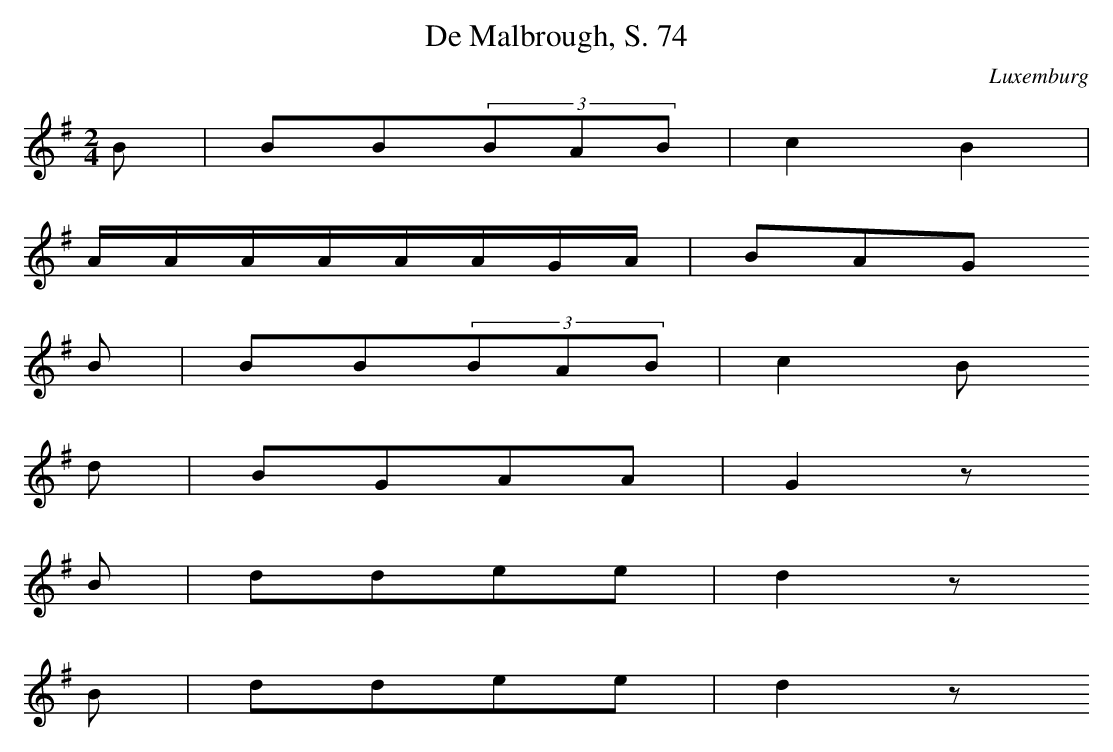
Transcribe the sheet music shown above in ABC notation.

X:1
T: De Malbrough, S. 74
O: Luxemburg
M: 2/4
L: 1/16
K: G
B2 | B2B2(3B2A2B2 | c4B4 |
AAAAAAGA | B2A2G2
B2 | B2B2(3B2A2B2 | c4B2
d2 | B2G2A2A2 | G4z2
B2 | d2d2e2e2 | d4z2
B2 | d2d2e2e2 | d4z2
